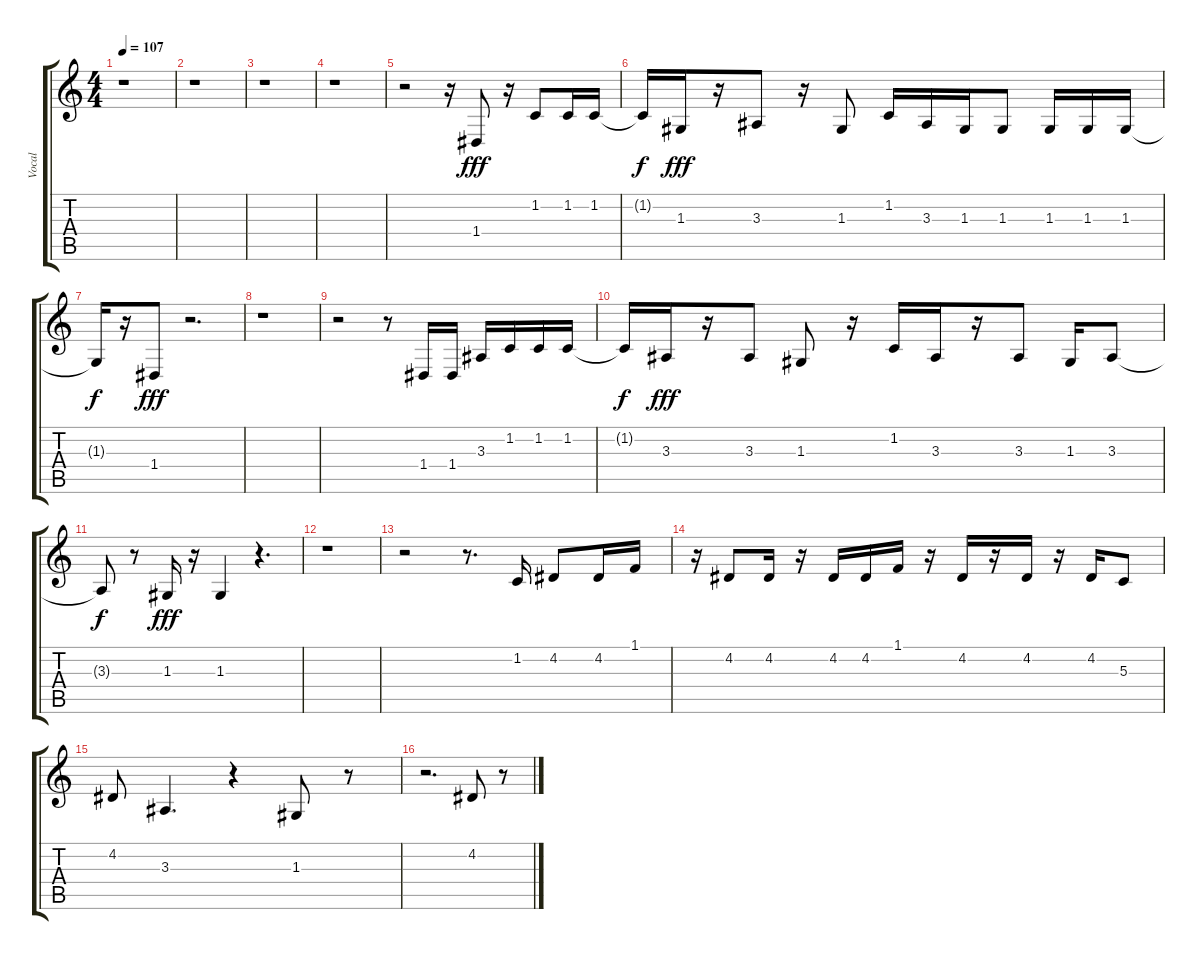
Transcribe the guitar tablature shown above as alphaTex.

\track ("Vocal" "Vocal") {instrument lead5charang}
\staff {score tabs}
\tuning (E4 B3 G3 D3 A2 E2) {hide}
\ts (4 4)
\tempo 107
\clef g2
\ks c
r.1{dy fff} |
r.1 |
r.1 |
r.1 |
r.2 r.16 1.4.8 r.16 1.2.8 1.2.16 1.2.16 |
1.2{t}.16{dy f} 1.3.16{dy fff} r.16 3.3.8 r.16 1.3.8 1.2.16 3.3.16 1.3.16 1.3.8 1.3.16 1.3.16 1.3.16 |
1.3{t}.16{dy f} r.16 1.4.8{dy fff} r.2{d} |
r.1 |
r.2 r.8 1.4.16 1.4.16 3.3.16 1.2.16 1.2.16 1.2.16 |
1.2{t}.16{dy f} 3.3.16{dy fff} r.16 3.3.8 1.3.8 r.16 1.2.16 3.3.16 r.16 3.3.8 1.3.16 3.3.8 |
3.3{t}.8{dy f} r.8 1.3.16{dy fff} r.16 1.3.4 r.4{d} |
r.1 |
r.2 r.8{d} 1.2.16 4.2.8 4.2.16 1.1.16 |
r.16 4.2.8 4.2.16 r.16 4.2.16 4.2.16 1.1.16 r.16 4.2.16 r.16 4.2.16 r.16 4.2.16 5.3.8 |
4.2.8 3.3.4{d} r.4 1.3.8 r.8 |
r.2{d} 4.2.8 r.8
